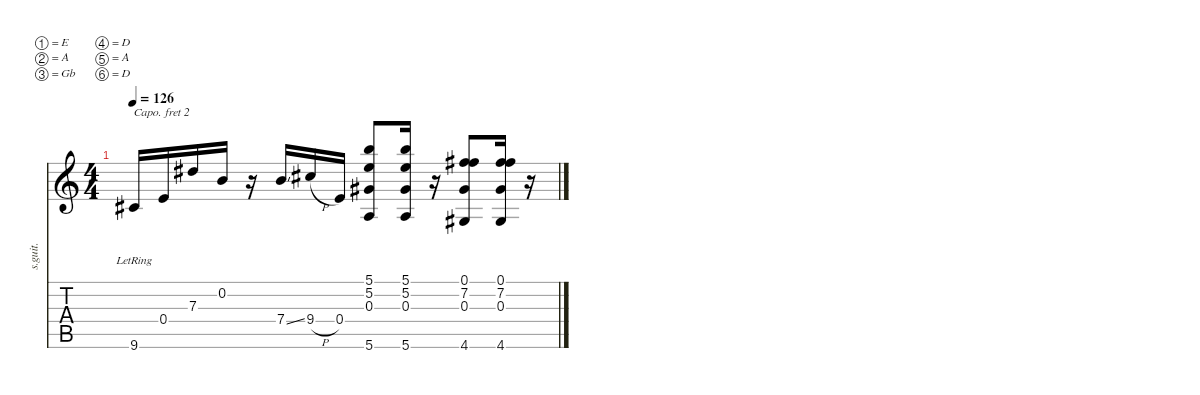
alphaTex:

\defaultSystemsLayout 4
\hideDynamics
\bracketExtendMode nobrackets
\track ("Alternate Tab" "s.guit.") {instrument electricguitarjazz}
\staff {score tabs}
\capo 2
\tuning (E4 A3 Gb3 D3 A2 D2)
\ts (4 4)
\tempo 126
\clef g2
\ks c
9.6{lr}.16{lyrics (0 "") lyrics (1 "") lyrics (2 "") lyrics (3 "") lyrics (4 "") dy mf} 0.4.16{lyrics (0 "") lyrics (1 "") lyrics (2 "") lyrics (3 "") lyrics (4 "")} 7.3{acc #}.16{lyrics (0 "") lyrics (1 "") lyrics (2 "") lyrics (3 "") lyrics (4 "")} 0.2.16{lyrics (0 "") lyrics (1 "") lyrics (2 "") lyrics (3 "") lyrics (4 "")} r.16 7.4{ss}.16{lyrics (0 "") lyrics (1 "") lyrics (2 "") lyrics (3 "") lyrics (4 "")} 9.4{h}.16{lyrics (0 "") lyrics (1 "") lyrics (2 "") lyrics (3 "") lyrics (4 "")} 0.4.16{lyrics (0 "") lyrics (1 "") lyrics (2 "") lyrics (3 "") lyrics (4 "")} (5.1 5.2 0.3{acc #} 5.6).8{lyrics (0 "") lyrics (1 "") lyrics (2 "") lyrics (3 "") lyrics (4 "")} (5.1 5.2 0.3{acc #} 5.6).16{lyrics (0 "") lyrics (1 "") lyrics (2 "") lyrics (3 "") lyrics (4 "")} r.16 (0.1 7.2 0.3{acc #} 4.6{acc #}).8{lyrics (0 "") lyrics (1 "") lyrics (2 "") lyrics (3 "") lyrics (4 "")} (0.1 7.2 0.3{acc #} 4.6{acc #}).16{lyrics (0 "") lyrics (1 "") lyrics (2 "") lyrics (3 "") lyrics (4 "")} r.16
